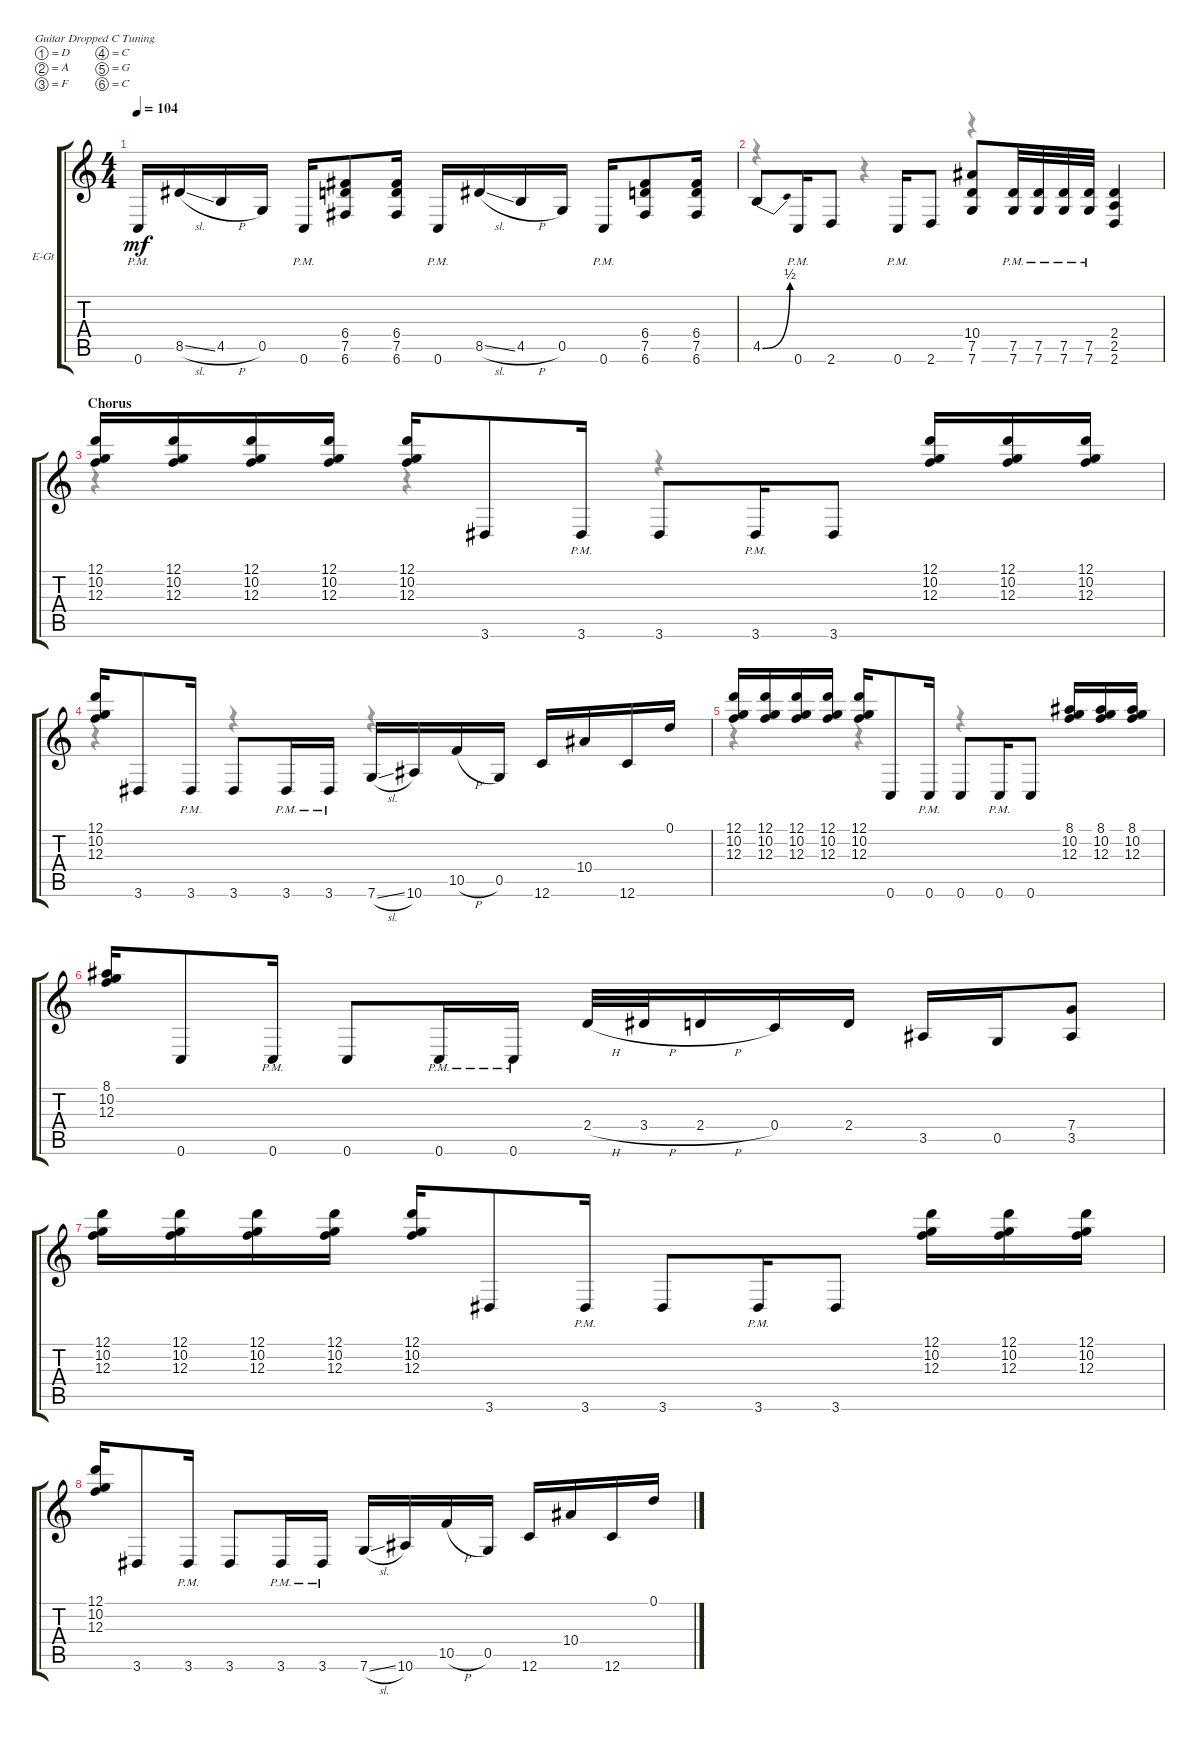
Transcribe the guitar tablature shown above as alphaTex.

\bracketExtendMode groupsimilarinstruments
\firstSystemTrackNameOrientation horizontal
\otherSystemsTrackNameOrientation horizontal
\track ("Guitar 1" "E-Gt") {instrument distortionguitar}
\staff {score tabs}
\tuning (D4 A3 F3 C3 G2 C2)
\voice
\ts (4 4)
\tempo 104
\clef g2
\ks c
0.6{pm}.16{dy mf} 8.5{sl}.16 4.5{h}.16 0.5.16 0.6{pm}.16 (6.4 7.5 6.6).8 (6.4 6.6 7.5).16 0.6{pm}.16 8.5{sl}.16 4.5{h}.16 0.5.16 0.6{pm}.16 (6.4 7.5 6.6).8 (6.4 6.6 7.5).16 |
4.5{be (bend 0 0 59.4 2)}.8 0.6{pm}.16 2.6.8 0.6{pm}.16 2.6.8 (7.6 7.5 10.4).8 (7.6{pm} 7.5{pm}).32 (7.6{pm} 7.5{pm}).32 (7.6{pm} 7.5{pm}).32 (7.6{pm} 7.5{pm}).32 (2.6 2.5 2.4).4 |
\section ("" "Chorus")
(12.1 10.2 12.3).16 (12.1 10.2 12.3).16 (12.1 10.2 12.3).16 (12.1 10.2 12.3).16 (12.1 10.2 12.3).16 3.6.8 3.6{pm}.16 3.6.8 3.6{pm}.16 3.6.8 (12.1 10.2 12.3).16 (12.1 10.2 12.3).16 (12.1 10.2 12.3).16 |
(12.1 10.2 12.3).16 3.6.8 3.6{pm}.16 3.6.8 3.6{pm}.16 3.6{pm}.16 7.6{sl}.16 10.6.16 10.5{h}.16 0.5.16 12.6.16 10.4.16 12.6.16 0.1.16 |
(12.1 10.2 12.3).16 (12.1 10.2 12.3).16 (12.1 10.2 12.3).16 (12.1 10.2 12.3).16 (12.1 10.2 12.3).16 0.6.8 0.6{pm}.16 0.6.8 0.6{pm}.16 0.6.8 (8.1 10.2 12.3).16 (8.1 10.2 12.3).16 (8.1 10.2 12.3).16 |
(8.1 10.2 12.3).16 0.6.8 0.6{pm}.16 0.6.8 0.6{pm}.16 0.6{pm}.16 2.4{h}.32 3.4{h}.32 2.4{h}.16 0.4.16 2.4.16 3.5.16 0.5.16 (3.5 7.4).8 |
(12.1 10.2 12.3).16 (12.1 10.2 12.3).16 (12.1 10.2 12.3).16 (12.1 10.2 12.3).16 (12.1 10.2 12.3).16 3.6.8 3.6{pm}.16 3.6.8 3.6{pm}.16 3.6.8 (12.1 10.2 12.3).16 (12.1 10.2 12.3).16 (12.1 10.2 12.3).16 |
(12.1 10.2 12.3).16 3.6.8 3.6{pm}.16 3.6.8 3.6{pm}.16 3.6{pm}.16 7.6{sl}.16 10.6.16 10.5{h}.16 0.5.16 12.6.16 10.4.16 12.6.16 0.1.16
\voice
\clef g2
\ottava regular
\simile none
\ks c
|
r.4{dy mf} r.4 r.4 |
r.4 r.4 r.4 |
r.4 r.4 r.4 |
r.4 r.4 r.4 |
|
|
